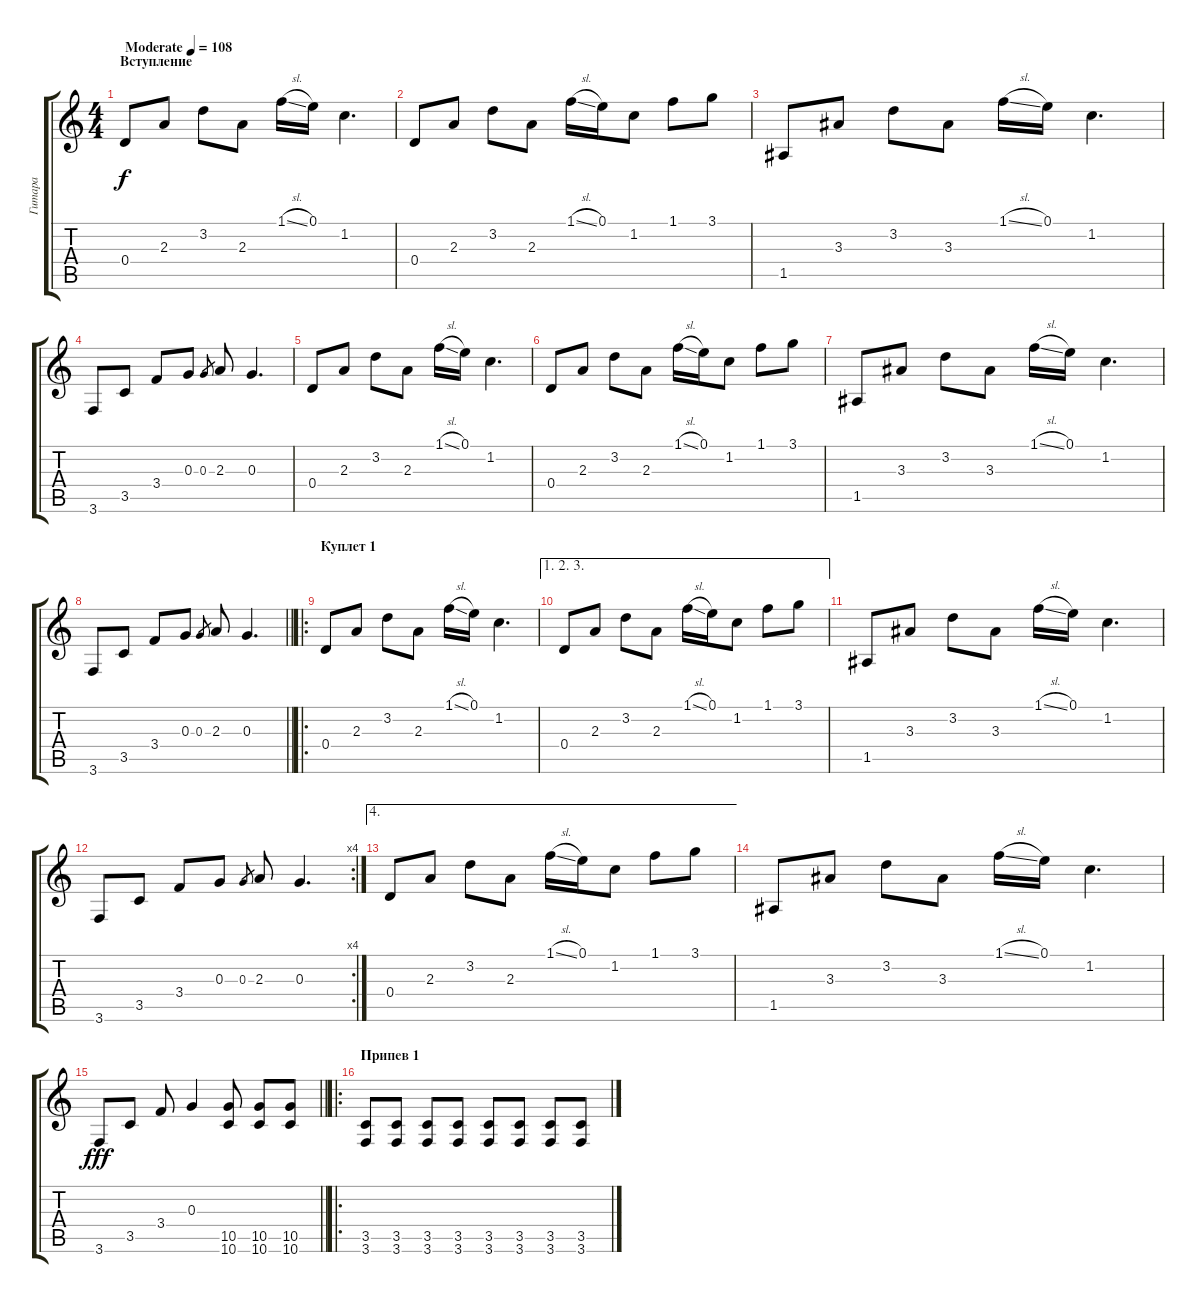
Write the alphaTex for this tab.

\track ("Гитара" "Гитара") {instrument electricguitarjazz}
\staff {score tabs}
\tuning (E4 B3 G3 D3 A2 D2) {hide}
\ts (4 4)
\section ("" "Вступление")
\tempo (108 "Moderate")
\clef g2
\ks c
0.4.8{dy f instrument electricguitarjazz} 2.3.8 3.2.8 2.3.8 1.1{sl}.16 0.1.16 1.2.4{d} |
0.4.8 2.3.8 3.2.8 2.3.8 1.1{sl}.16 0.1.16 1.2.8 1.1.8 3.1.8 |
1.5.8 3.3.8 3.2.8 3.3.8 1.1{sl}.16 0.1.16 1.2.4{d} |
3.6.8 3.5.8 3.4.8 0.3.8 0.3.8{gr} 2.3.8 0.3.4{d} |
0.4.8 2.3.8 3.2.8 2.3.8 1.1{sl}.16 0.1.16 1.2.4{d} |
0.4.8 2.3.8 3.2.8 2.3.8 1.1{sl}.16 0.1.16 1.2.8 1.1.8 3.1.8 |
1.5.8 3.3.8 3.2.8 3.3.8 1.1{sl}.16 0.1.16 1.2.4{d} |
\barLineRight lightlight
3.6.8 3.5.8 3.4.8 0.3.8 0.3.8{gr} 2.3.8 0.3.4{d} |
\ro
\section ("" "Куплет 1")
0.4.8 2.3.8 3.2.8 2.3.8 1.1{sl}.16 0.1.16 1.2.4{d} |
\ae (1 2 3)
0.4.8 2.3.8 3.2.8 2.3.8 1.1{sl}.16 0.1.16 1.2.8 1.1.8 3.1.8 |
1.5.8 3.3.8 3.2.8 3.3.8 1.1{sl}.16 0.1.16 1.2.4{d} |
\rc 4
3.6.8 3.5.8 3.4.8 0.3.8 0.3.8{gr} 2.3.8 0.3.4{d} |
\ae 4
0.4.8 2.3.8 3.2.8 2.3.8 1.1{sl}.16 0.1.16 1.2.8 1.1.8 3.1.8 |
1.5.8 3.3.8 3.2.8 3.3.8 1.1{sl}.16 0.1.16 1.2.4{d} |
\barLineRight lightlight
3.6.8{dy fff} 3.5.8 3.4.8 0.3.4 (10.5 10.6).8{volume 11 instrument overdrivenguitar} (10.5 10.6).8 (10.5 10.6).8 |
\ro
\section ("" "Припев 1")
(3.5 3.6).8 (3.5 3.6).8 (3.5 3.6).8 (3.5 3.6).8 (3.5 3.6).8 (3.5 3.6).8 (3.5 3.6).8 (3.5 3.6).8
